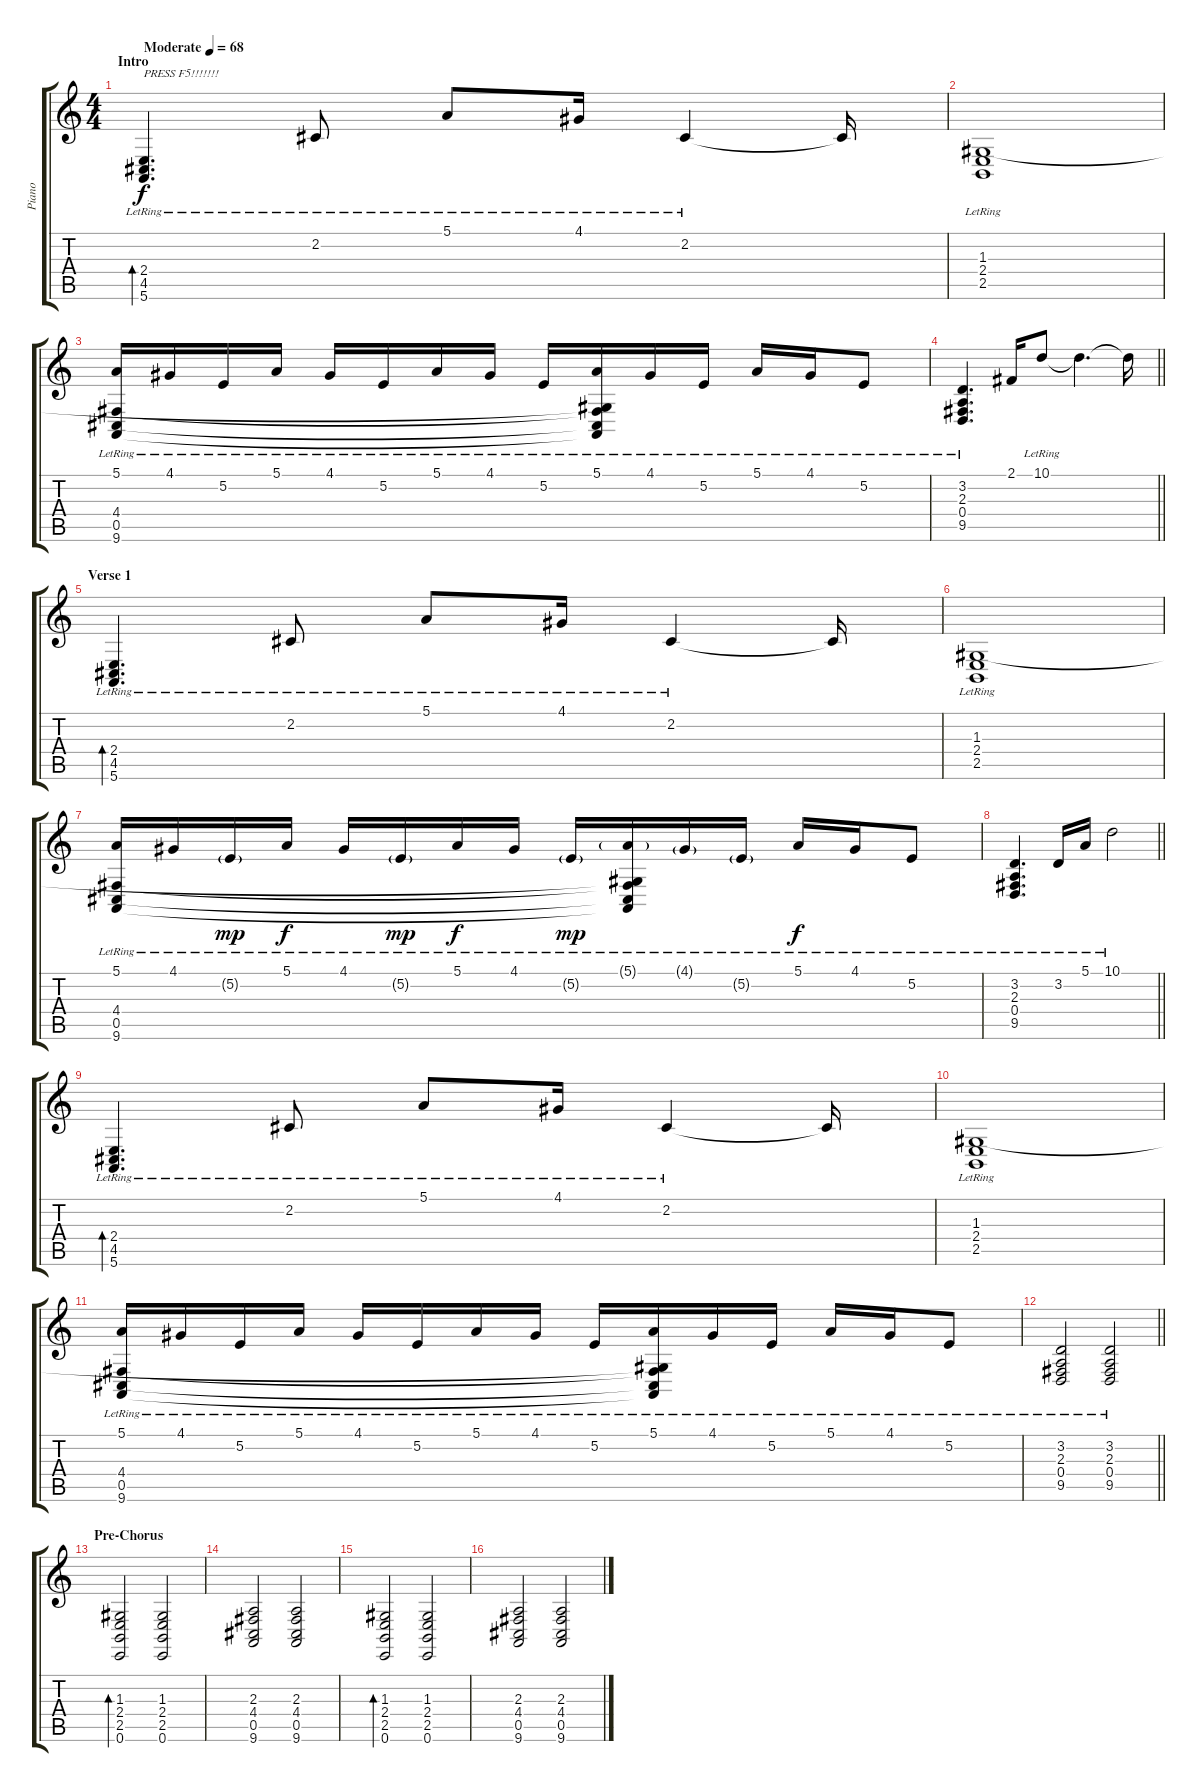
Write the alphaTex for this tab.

\track ("Piano" "Piano") {instrument brightacousticpiano}
\staff {score tabs}
\tuning (E4 B3 G3 D3 A2 E2) {hide}
\ts (4 4)
\section ("" "Intro")
\tempo (68 "Moderate")
\clef g2
\ks c
(2.4{lr} 4.5{lr} 5.6{lr}).4{d bd 120 txt "PRESS F5!!!!!!!" dy f instrument brightacousticpiano} 2.2{lr}.8 5.1{lr}.8 4.1{lr}.16 2.2{lr}.4 2.2{t}.16 |
(1.3{lr} 2.4{lr} 2.5{lr}).1 |
(5.1{lr} 4.4 0.5 9.6).16{volume 13} 4.1{lr}.16 5.2{lr}.16 5.1{lr}.16 4.1{lr}.16 5.2{lr}.16 5.1{lr}.16 4.1{lr}.16 5.2{lr}.16{volume 11} (5.1{lr} 1.3{t} 4.4{t} 0.5{t} 9.6{t}).16 4.1{lr}.16 5.2{lr}.16 5.1{lr}.16 4.1{lr}.16 5.2{lr}.8 |
\barLineRight lightlight
(3.2{lr} 2.3{lr} 0.4{lr} 9.5{lr}).4{d} 2.1.16 10.1{lr}.8 10.1{t}.4{d} 10.1{t}.16 |
\section ("" "Verse 1")
(2.4{lr} 4.5{lr} 5.6{lr}).4{d bd 120} 2.2{lr}.8 5.1{lr}.8 4.1{lr}.16 2.2{lr}.4 2.2{t}.16 |
(1.3{lr} 2.4{lr} 2.5{lr}).1 |
(5.1{lr} 4.4 0.5 9.6).16{volume 13} 4.1{lr}.16 5.2{g lr}.16{dy mp} 5.1{lr}.16{dy f} 4.1{lr}.16 5.2{g lr}.16{dy mp} 5.1{lr}.16{dy f} 4.1{lr}.16 5.2{g lr}.16{dy mp volume 11} (5.1{g lr} 1.3{t} 4.4{t} 0.5{t} 9.6{t}).16 4.1{g lr}.16 5.2{g lr}.16 5.1{lr}.16{dy f} 4.1{lr}.16 5.2{lr}.8 |
\barLineRight lightlight
(3.2{lr} 2.3{lr} 0.4{lr} 9.5{lr}).4{d} 3.2{lr}.16 5.1{lr}.16 10.1{lr}.2 |
(2.4{lr} 4.5{lr} 5.6{lr}).4{d bd 120} 2.2{lr}.8 5.1{lr}.8 4.1{lr}.16 2.2{lr}.4 2.2{t}.16 |
(1.3{lr} 2.4{lr} 2.5{lr}).1 |
(5.1{lr} 4.4 0.5 9.6).16{volume 13} 4.1{lr}.16 5.2{lr}.16 5.1{lr}.16 4.1{lr}.16 5.2{lr}.16 5.1{lr}.16 4.1{lr}.16 5.2{lr}.16{volume 11} (5.1{lr} 1.3{t} 4.4{t} 0.5{t} 9.6{t}).16 4.1{lr}.16 5.2{lr}.16 5.1{lr}.16 4.1{lr}.16 5.2{lr}.8 |
\barLineRight lightlight
(3.2{lr} 2.3{lr} 0.4{lr} 9.5{lr}).2 (3.2{lr} 2.3{lr} 0.4{lr} 9.5{lr}).2 |
\section ("" "Pre-Chorus")
(1.3 2.4 2.5 0.6).2{bd 60} (1.3 2.4 2.5 0.6).2 |
(2.3 4.4 0.5 9.6).2 (2.3 4.4 0.5 9.6).2 |
(1.3 2.4 2.5 0.6).2{bd 60} (1.3 2.4 2.5 0.6).2 |
(2.3 4.4 0.5 9.6).2 (2.3 4.4 0.5 9.6).2
